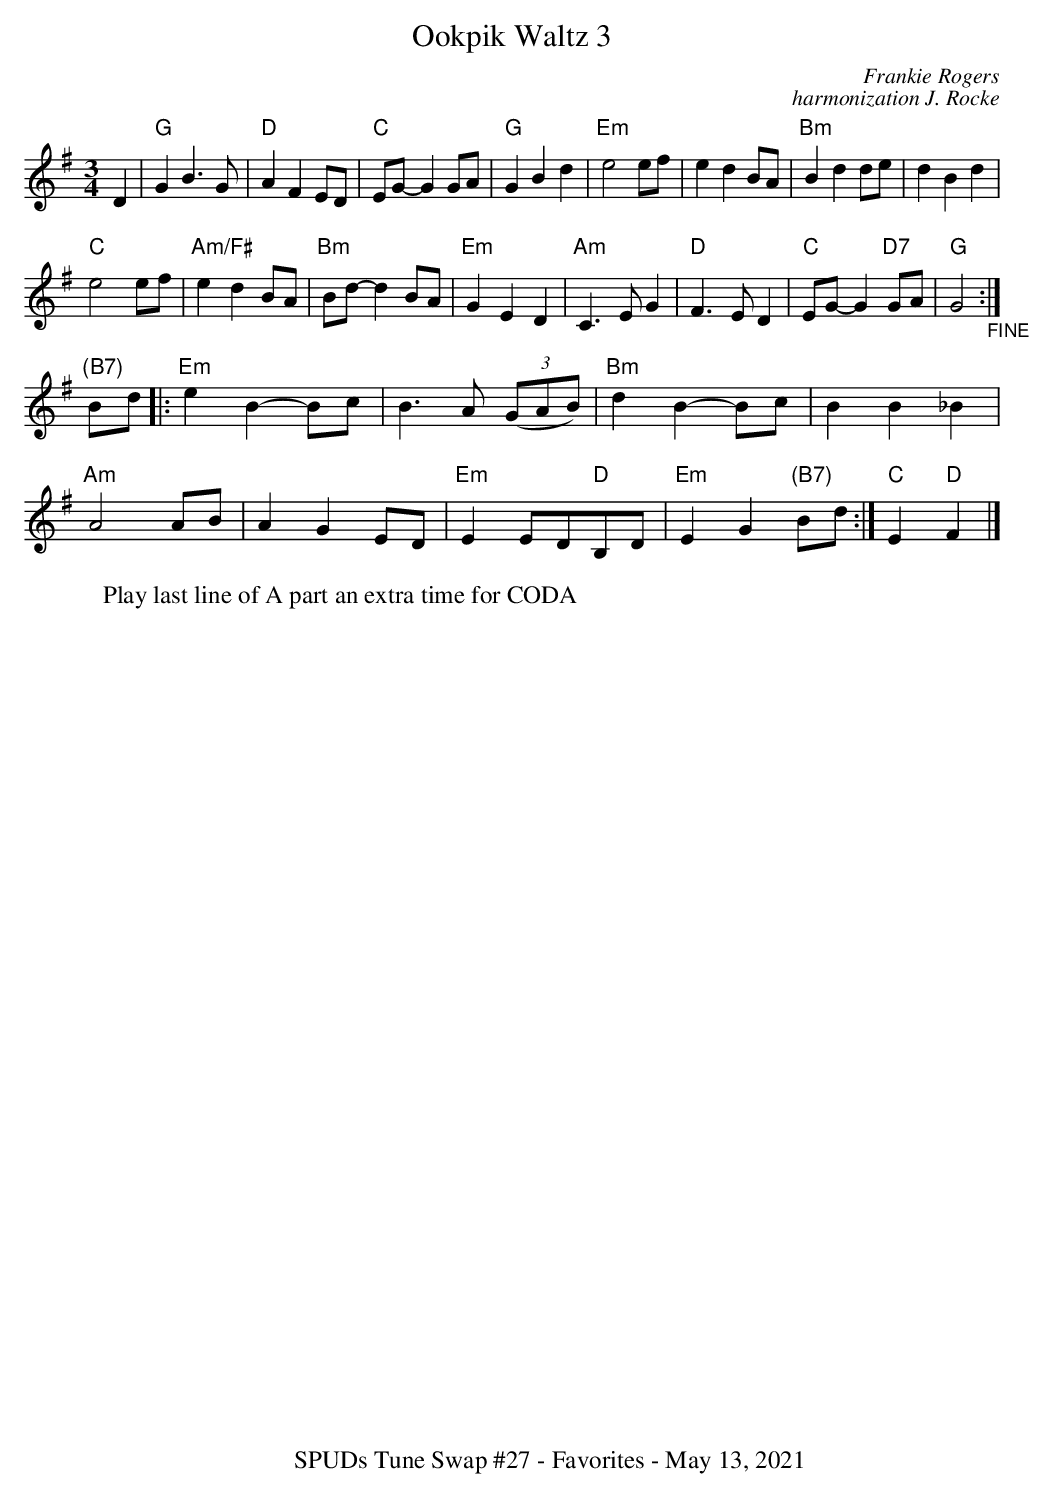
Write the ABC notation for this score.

X:1
T:Ookpik Waltz 3
C:Frankie Rogers
M:3/4
C:harmonization J. Rocke
L:1/4
K:G
D|"G"GB>G | "D"AF E/D/|"C"E/G/-G G/A/|"G"GBd|\
"Em"e2 e/f/|ed B/A/|"Bm"Bd d/e/|dBd|
"C"e2 e/f/|"Am/F#"ed B/A/|"Bm"B/d/-d B/A/|"Em"GED|\
"Am"C>EG| "D"F>ED|"C"E/G/-G"D7"G/A/|"G"G2"_FINE":|
"(B7)"B/d/|:"Em"eB-B/c/|B>A ((3G/A/B/)|"Bm"dB-B/c/|B B_B|
"Am"A2 A/B/|AG E/D/| "Em"E E/D/"D"B,/D/|"Em"EG "(B7)"B/d/:|"C"E "D"F|]
W:Play last line of A part an extra time for CODA
